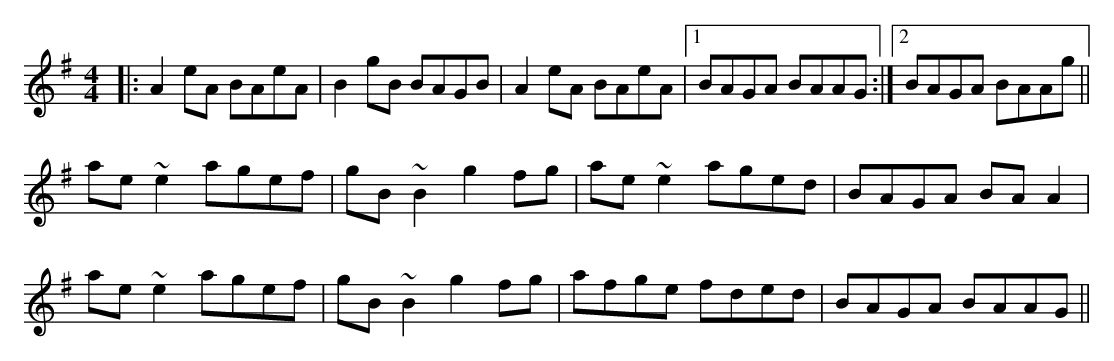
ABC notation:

X:1
M:4/4
K:Ador
|:A2eA BAeA|B2gB BAGB|A2eA BAeA|1 BAGA BAAG:|2 BAGA BAAg||
ae~e2 agef|gB~B2 g2fg|ae~e2 aged|BAGA BAA2|
ae~e2 agef|gB~B2 g2fg|afge fded|BAGA BAAG||
